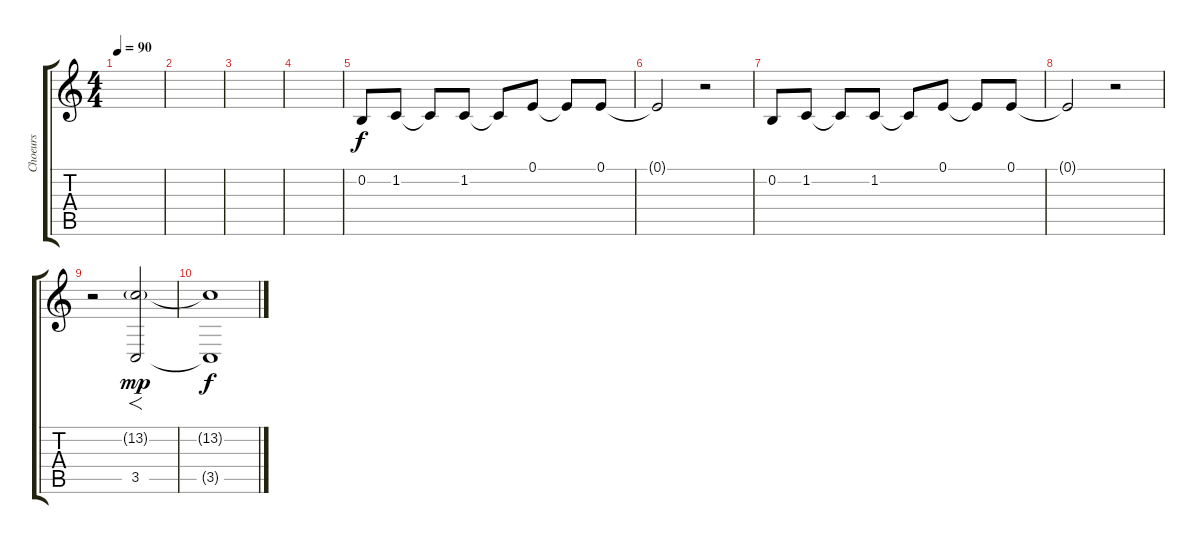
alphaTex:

\track ("Choeurs" "Choeurs") {instrument choiraahs}
\staff {score tabs}
\tuning (E4 B3 G3 D3 A2 E2) {hide}
\ts (4 4)
\tempo 90
\clef g2
\ks c
|
|
|
|
0.2.8{instrument choiraahs} 1.2.8 1.2{t}.8 1.2.8 1.2{t}.8 0.1.8 0.1{t}.8 0.1.8 |
0.1{t}.2 r.2 |
0.2.8 1.2.8 1.2{t}.8 1.2.8 1.2{t}.8 0.1.8 0.1{t}.8 0.1.8 |
0.1{t}.2 r.2 |
r.2{instrument choiraahs} (13.2{g} 3.5).2{f dy mp} |
(13.2{t} 3.5{t}).1{dy f}
